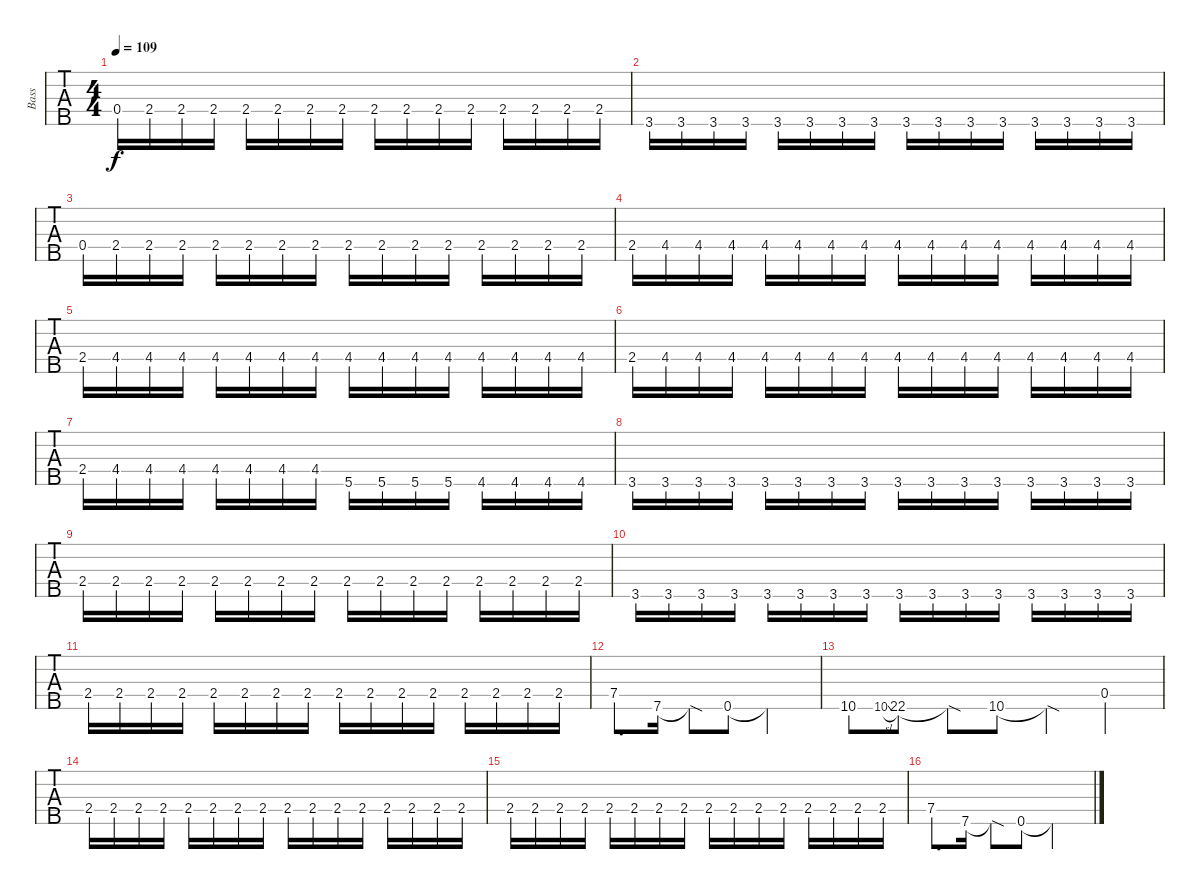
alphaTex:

\track ("Bass" "Bass") {instrument electricbassfinger}
\staff {tabs}
\tuning (G2 D2 A1 E1 B0) {hide}
\ts (4 4)
\tempo 109
\clef f4
\ks f#minor
0.4.16{dy f} 2.4.16 2.4.16 2.4.16 2.4.16 2.4.16 2.4.16 2.4.16 2.4.16 2.4.16 2.4.16 2.4.16 2.4.16 2.4.16 2.4.16 2.4.16 |
3.5.16 3.5.16 3.5.16 3.5.16 3.5.16 3.5.16 3.5.16 3.5.16 3.5.16 3.5.16 3.5.16 3.5.16 3.5.16 3.5.16 3.5.16 3.5.16 |
0.4.16 2.4.16 2.4.16 2.4.16 2.4.16 2.4.16 2.4.16 2.4.16 2.4.16 2.4.16 2.4.16 2.4.16 2.4.16 2.4.16 2.4.16 2.4.16 |
2.4.16 4.4.16 4.4.16 4.4.16 4.4.16 4.4.16 4.4.16 4.4.16 4.4.16 4.4.16 4.4.16 4.4.16 4.4.16 4.4.16 4.4.16 4.4.16 |
2.4.16 4.4.16 4.4.16 4.4.16 4.4.16 4.4.16 4.4.16 4.4.16 4.4.16 4.4.16 4.4.16 4.4.16 4.4.16 4.4.16 4.4.16 4.4.16 |
2.4.16 4.4.16 4.4.16 4.4.16 4.4.16 4.4.16 4.4.16 4.4.16 4.4.16 4.4.16 4.4.16 4.4.16 4.4.16 4.4.16 4.4.16 4.4.16 |
2.4.16 4.4.16 4.4.16 4.4.16 4.4.16 4.4.16 4.4.16 4.4.16 5.5.16 5.5.16 5.5.16 5.5.16 4.5.16 4.5.16 4.5.16 4.5.16 |
3.5.16 3.5.16 3.5.16 3.5.16 3.5.16 3.5.16 3.5.16 3.5.16 3.5.16 3.5.16 3.5.16 3.5.16 3.5.16 3.5.16 3.5.16 3.5.16 |
2.4.16 2.4.16 2.4.16 2.4.16 2.4.16 2.4.16 2.4.16 2.4.16 2.4.16 2.4.16 2.4.16 2.4.16 2.4.16 2.4.16 2.4.16 2.4.16 |
3.5.16 3.5.16 3.5.16 3.5.16 3.5.16 3.5.16 3.5.16 3.5.16 3.5.16 3.5.16 3.5.16 3.5.16 3.5.16 3.5.16 3.5.16 3.5.16 |
2.4.16 2.4.16 2.4.16 2.4.16 2.4.16 2.4.16 2.4.16 2.4.16 2.4.16 2.4.16 2.4.16 2.4.16 2.4.16 2.4.16 2.4.16 2.4.16 |
7.4.8{d} 7.5.16 7.5{sod t}.8 0.5.8 0.5{t}.2 |
10.5.8 10.5{sl}.8{gr onbeat} 22.5.8 22.5{sod t}.8 10.5.8 10.5{sod t}.4 0.4.4 |
2.4.16 2.4.16 2.4.16 2.4.16 2.4.16 2.4.16 2.4.16 2.4.16 2.4.16 2.4.16 2.4.16 2.4.16 2.4.16 2.4.16 2.4.16 2.4.16 |
2.4.16 2.4.16 2.4.16 2.4.16 2.4.16 2.4.16 2.4.16 2.4.16 2.4.16 2.4.16 2.4.16 2.4.16 2.4.16 2.4.16 2.4.16 2.4.16 |
7.4.8{d} 7.5.16 7.5{sod t}.8 0.5.8 0.5{t}.2
